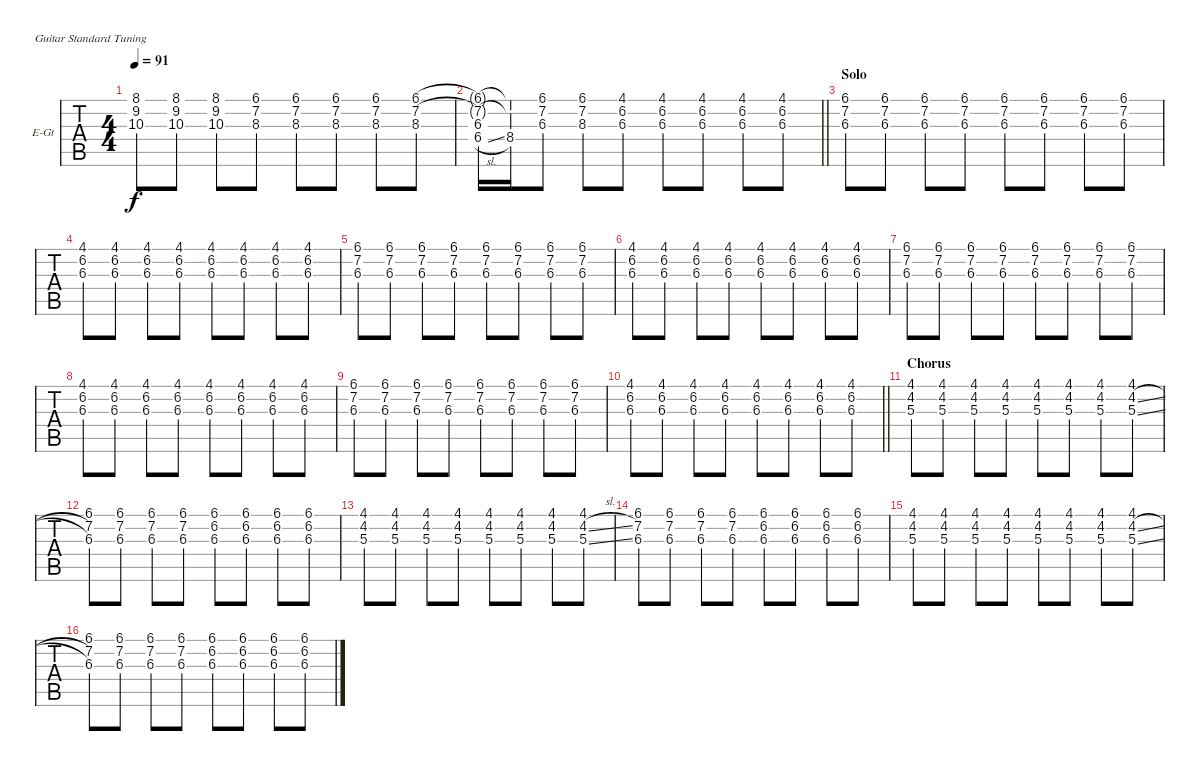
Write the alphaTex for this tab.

\bracketExtendMode groupsimilarinstruments
\firstSystemTrackNameOrientation horizontal
\otherSystemsTrackNameOrientation horizontal
\track ("Nick" "E-Gt") {instrument electricguitarjazz}
\staff {tabs}
\tuning (E4 B3 G3 D3 A2 E2)
\ts (4 4)
\tempo 91
\clef g2
\ks c
(8.1 9.2 10.3).8{dy f} (8.1 9.2 10.3).8 (8.1 9.2 10.3).8 (6.1 7.2 8.3).8 (6.1 7.2 8.3).8 (6.1 7.2 8.3).8 (6.1 7.2 8.3).8 (6.1 7.2 8.3).8 |
\barLineRight lightlight
(6.3{ac} 6.4{sl ac} 6.1{t} 7.2{t}).16 (6.1{t} 7.2{t} 8.4{ac}).16 (6.1 7.2 6.3{ac}).8 (6.1 7.2 8.3{ac}).8 (4.1 6.2 6.3{hac}).8 (4.1 6.2 6.3{hac}).8 (4.1 6.2 6.3{ac}).8 (4.1 6.2 6.3{ac}).8 (4.1 6.2 6.3{ac}).8 |
\section ("" "Solo")
(6.1 7.2 6.3).8 (6.1 7.2 6.3).8 (6.1 7.2 6.3).8 (6.1 7.2 6.3).8 (6.1 7.2 6.3).8 (6.1 7.2 6.3).8 (6.1 7.2 6.3).8 (6.1 7.2 6.3).8 |
(4.1 6.2 6.3).8 (4.1 6.2 6.3).8 (4.1 6.2 6.3).8 (4.1 6.2 6.3).8 (4.1 6.2 6.3).8 (4.1 6.2 6.3).8 (4.1 6.2 6.3).8 (4.1 6.2 6.3).8 |
(6.1 7.2 6.3).8 (6.1 7.2 6.3).8 (6.1 7.2 6.3).8 (6.1 7.2 6.3).8 (6.1 7.2 6.3).8 (6.1 7.2 6.3).8 (6.1 7.2 6.3).8 (6.1 7.2 6.3).8 |
(4.1 6.2 6.3).8 (4.1 6.2 6.3).8 (4.1 6.2 6.3).8 (4.1 6.2 6.3).8 (4.1 6.2 6.3).8 (4.1 6.2 6.3).8 (4.1 6.2 6.3).8 (4.1 6.2 6.3).8 |
(6.1 7.2 6.3).8 (6.1 7.2 6.3).8 (6.1 7.2 6.3).8 (6.1 7.2 6.3).8 (6.1 7.2 6.3).8 (6.1 7.2 6.3).8 (6.1 7.2 6.3).8 (6.1 7.2 6.3).8 |
(4.1 6.2 6.3).8 (4.1 6.2 6.3).8 (4.1 6.2 6.3).8 (4.1 6.2 6.3).8 (4.1 6.2 6.3).8 (4.1 6.2 6.3).8 (4.1 6.2 6.3).8 (4.1 6.2 6.3).8 |
(6.1 7.2 6.3).8 (6.1 7.2 6.3).8 (6.1 7.2 6.3).8 (6.1 7.2 6.3).8 (6.1 7.2 6.3).8 (6.1 7.2 6.3).8 (6.1 7.2 6.3).8 (6.1 7.2 6.3).8 |
\barLineRight lightlight
(4.1 6.2 6.3).8 (4.1 6.2 6.3).8 (4.1 6.2 6.3).8 (4.1 6.2 6.3).8 (4.1 6.2 6.3).8 (4.1 6.2 6.3).8 (4.1 6.2 6.3).8 (4.1 6.2 6.3).8 |
\section ("" "Chorus")
(4.1 4.2 5.3).8 (4.1 4.2 5.3).8 (4.1 4.2 5.3).8 (4.1 4.2 5.3).8 (4.1 4.2 5.3).8 (4.1 4.2 5.3).8 (4.1 4.2 5.3).8 (4.1 4.2{sl} 5.3{sl}).8 |
(6.1 7.2{hac} 6.3).8 (6.1 7.2{hac} 6.3).8 (6.1 7.2{hac} 6.3).8 (6.1 7.2{hac} 6.3).8 (6.1 6.2{hac} 6.3).8 (6.1 6.2{hac} 6.3).8 (6.1 6.2{hac} 6.3).8 (6.1 6.2{hac} 6.3).8 |
(4.1 4.2 5.3).8 (4.1 4.2 5.3).8 (4.1 4.2 5.3).8 (4.1 4.2 5.3).8 (4.1 4.2 5.3).8 (4.1 4.2 5.3).8 (4.1 4.2 5.3).8 (4.1 4.2{sl} 5.3{sl}).8 |
(6.1 7.2{hac} 6.3).8 (6.1 7.2{hac} 6.3).8 (6.1 7.2{hac} 6.3).8 (6.1 7.2{hac} 6.3).8 (6.1 6.2{hac} 6.3).8 (6.1 6.2{hac} 6.3).8 (6.1 6.2{hac} 6.3).8 (6.1 6.2{hac} 6.3).8 |
(4.1 4.2 5.3).8 (4.1 4.2 5.3).8 (4.1 4.2 5.3).8 (4.1 4.2 5.3).8 (4.1 4.2 5.3).8 (4.1 4.2 5.3).8 (4.1 4.2 5.3).8 (4.1 4.2{sl} 5.3{sl}).8 |
(6.1 7.2{hac} 6.3).8 (6.1 7.2{hac} 6.3).8 (6.1 7.2{hac} 6.3).8 (6.1 7.2{hac} 6.3).8 (6.1 6.2{hac} 6.3).8 (6.1 6.2{hac} 6.3).8 (6.1 6.2{hac} 6.3).8 (6.1 6.2{hac} 6.3).8
